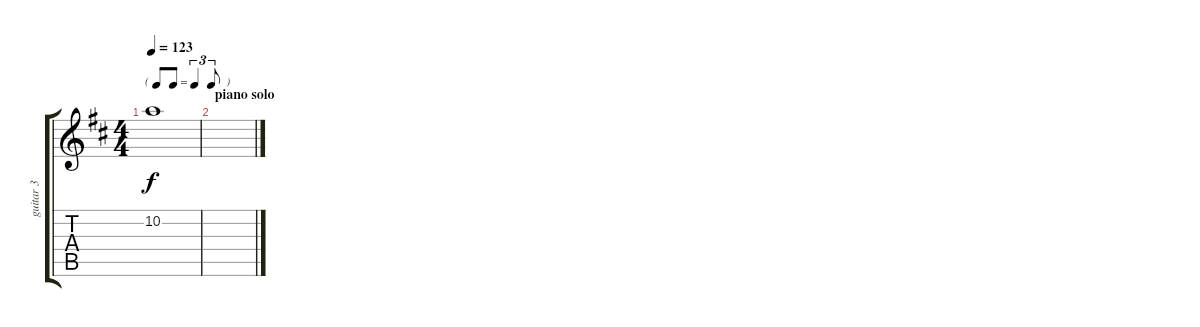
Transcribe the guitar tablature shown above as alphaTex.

\track ("guitar 3" "guitar 3") {instrument overdrivenguitar}
\staff {score tabs}
\tuning (E4 B3 G3 D3 A2 E2) {hide}
\ts (4 4)
\tf triplet8th
\tempo 123
\clef g2
\ks d
10.2{t}.1{dy f} |
\section ("" "piano solo")
